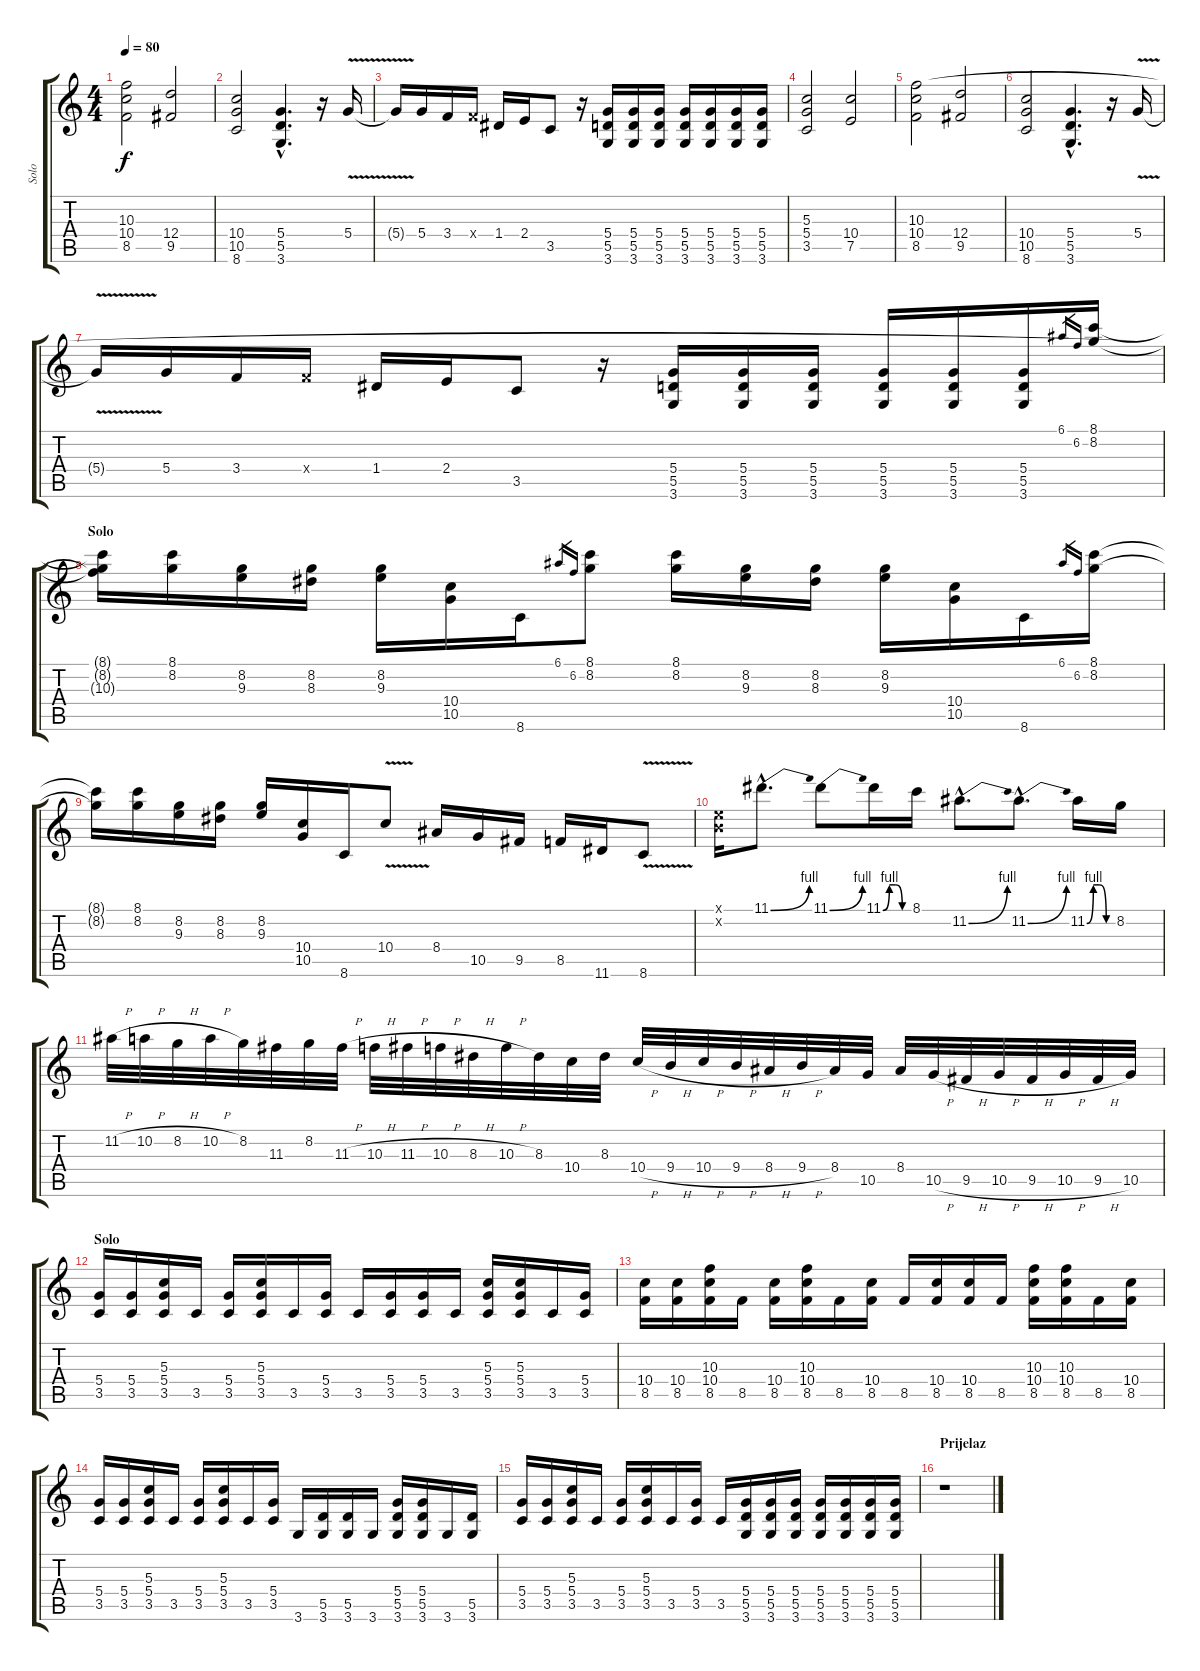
\track ("Solo" "Solo") {instrument distortionguitar}
\staff {score tabs}
\tuning (E4 B3 G3 D3 A2 E2) {hide}
\ts (4 4)
\tempo 80
\clef g2
\ks c
(10.3 10.4 8.5).2{dy f} (12.4 9.5).2 |
(10.4 10.5 8.6).2 (5.4{hac} 5.5{hac} 3.6{hac}).4{d} r.16 5.4{v}.16 |
5.4{t}.16 5.4.16 3.4.16 3.4{x}.16 1.4.16 2.4.16 3.5.8 r.16 (5.4 5.5 3.6).16 (5.4 5.5 3.6).16 (5.4 5.5 3.6).16 (5.4 5.5 3.6).16 (5.4 5.5 3.6).16 (5.4 5.5 3.6).16 (5.4 5.5 3.6).16 |
(5.3 5.4 3.5).2 (10.4 7.5).2 |
(10.3 10.4 8.5).2 (12.4 9.5).2 |
(10.4 10.5 8.6).2 (5.4{hac} 5.5{hac} 3.6{hac}).4{d} r.16 5.4{v}.16 |
5.4{t}.16 5.4.16 3.4.16 3.4{x}.16 1.4.16 2.4.16 3.5.8 r.16 (5.4 5.5 3.6).16 (5.4 5.5 3.6).16 (5.4 5.5 3.6).16 (5.4 5.5 3.6).16 (5.4 5.5 3.6).16 (5.4 5.5 3.6).16 6.1.16{gr} 6.2.16{gr} (8.1 8.2).16 |
\section ("" "Solo")
(8.1{t} 8.2{t} 10.3{t}).16 (8.1 8.2).16 (8.2 9.3).16 (8.2 8.3).16 (8.2 9.3).16 (10.4 10.5).16 8.6.16 6.1.16{gr} 6.2.16{gr} (8.1 8.2).8 (8.1 8.2).16 (8.2 9.3).16 (8.2 8.3).16 (8.2 9.3).16 (10.4 10.5).16 8.6.16 6.1.16{gr} 6.2.16{gr} (8.1 8.2).16 |
(8.1{t} 8.2{t}).16 (8.1 8.2).16 (8.2 9.3).16 (8.2 8.3).16 (8.2 9.3).16 (10.4 10.5).16 8.6.16 10.4{v}.8 8.4.16 10.5.16 9.5.16 8.5.16 11.6.16 8.6{v}.8 |
(0.1{x} 0.2{x}).16 11.1{be (bend 0 0 60 4) hac}.8{d} 11.1{be (bend 0 0 60 4)}.8 11.1{be (custom 0 0 15 4 30 4 45 0 60 0)}.16 8.1.16 11.2{be (bend 0 0 60 4) hac}.8{d} 11.2{be (bend 0 0 60 4) hac}.8{d} 11.2{be (custom 0 0 15 4 30 4 45 0 60 0)}.16 8.2.16 |
11.2{h}.32 10.2{h}.32 8.2{h}.32 10.2{h}.32 8.2.32 11.3.32 8.2.32 11.3{h}.32 10.3{h}.32 11.3{h}.32 10.3{h}.32 8.3{h}.32 10.3{h}.32 8.3.32 10.4.32 8.3.32 10.4{h}.32 9.4{h}.32 10.4{h}.32 9.4{h}.32 8.4{h}.32 9.4{h}.32 8.4.32 10.5.32 8.4.32 10.5{h}.32 9.5{h}.32 10.5{h}.32 9.5{h}.32 10.5{h}.32 9.5{h}.32 10.5.32 |
\section ("" "Solo")
(5.4 3.5).16 (5.4 3.5).16 (5.3 5.4 3.5).16 3.5.16 (5.4 3.5).16 (5.3 5.4 3.5).16 3.5.16 (5.4 3.5).16 3.5.16 (5.4 3.5).16 (5.4 3.5).16 3.5.16 (5.3 5.4 3.5).16 (5.3 5.4 3.5).16 3.5.16 (5.4 3.5).16 |
(10.4 8.5).16 (10.4 8.5).16 (10.3 10.4 8.5).16 8.5.16 (10.4 8.5).16 (10.3 10.4 8.5).16 8.5.16 (10.4 8.5).16 8.5.16 (10.4 8.5).16 (10.4 8.5).16 8.5.16 (10.3 10.4 8.5).16 (10.3 10.4 8.5).16 8.5.16 (10.4 8.5).16 |
(5.4 3.5).16 (5.4 3.5).16 (5.3 5.4 3.5).16 3.5.16 (5.4 3.5).16 (5.3 5.4 3.5).16 3.5.16 (5.4 3.5).16 3.6.16 (5.5 3.6).16 (5.5 3.6).16 3.6.16 (5.4 5.5 3.6).16 (5.4 5.5 3.6).16 3.6.16 (5.5 3.6).16 |
(5.4 3.5).16 (5.4 3.5).16 (5.3 5.4 3.5).16 3.5.16 (5.4 3.5).16 (5.3 5.4 3.5).16 3.5.16 (5.4 3.5).16 3.5.16 (5.4 5.5 3.6).16 (5.4 5.5 3.6).16 (5.4 5.5 3.6).16 (5.4 5.5 3.6).16 (5.4 5.5 3.6).16 (5.4 5.5 3.6).16 (5.4 5.5 3.6).16 |
\section ("" "Prijelaz")
r.1
